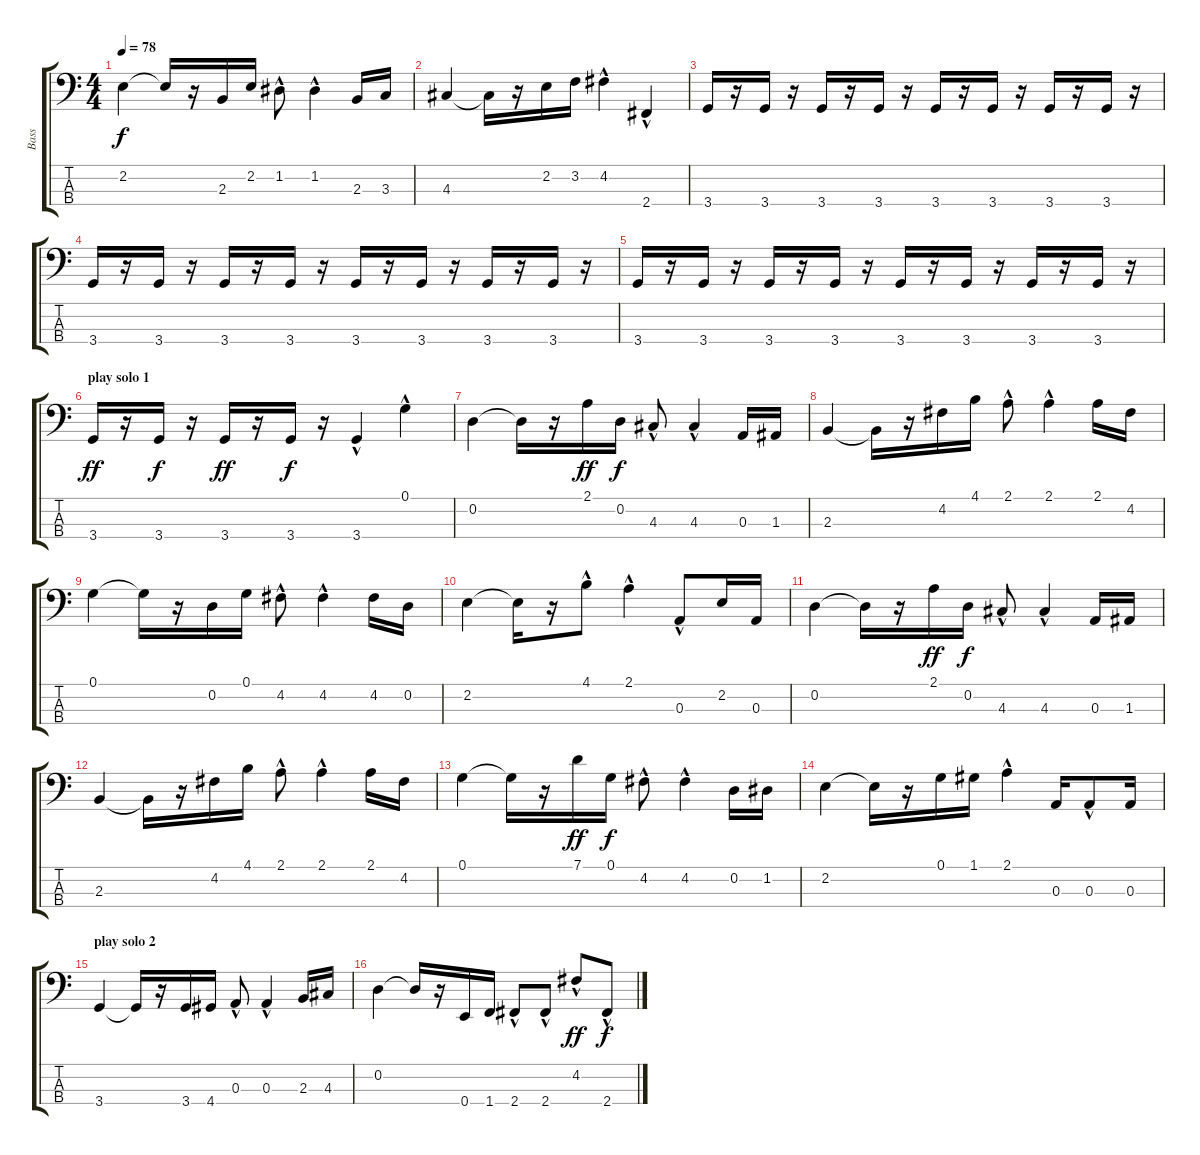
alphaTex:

\track ("Bass" "Bass") {instrument fretlessbass}
\staff {score tabs}
\tuning (G2 D2 A1 E1) {hide}
\ts (4 4)
\tempo 78
\clef f4
\ks c
2.2.4{dy f} 2.2{t}.16 r.16 2.3.16 2.2.16 1.2{hac}.8 1.2{hac}.4 2.3.16 3.3.16 |
4.3.4 4.3{t}.16 r.16 2.2.16 3.2.16 4.2{hac}.4 2.4{hac}.4 |
3.4.16{instrument acousticbass} r.16 3.4.16 r.16 3.4.16 r.16 3.4.16 r.16 3.4.16 r.16 3.4.16 r.16 3.4.16 r.16 3.4.16 r.16 |
3.4.16 r.16 3.4.16 r.16 3.4.16 r.16 3.4.16 r.16 3.4.16 r.16 3.4.16 r.16 3.4.16 r.16 3.4.16 r.16 |
3.4.16 r.16 3.4.16 r.16 3.4.16 r.16 3.4.16 r.16 3.4.16 r.16 3.4.16 r.16 3.4.16 r.16 3.4.16 r.16 |
\section ("" "play solo 1")
3.4.16{dy ff} r.16 3.4.16{dy f} r.16 3.4.16{dy ff} r.16 3.4.16{dy f} r.16 3.4{hac}.4{instrument fretlessbass} 0.1{hac}.4 |
0.2.4 0.2{t}.16 r.16 2.1.16{dy ff} 0.2.16{dy f} 4.3{hac}.8 4.3{hac}.4 0.3.16 1.3.16 |
2.3.4 2.3{t}.16 r.16 4.2.16 4.1.16 2.1{hac}.8 2.1{hac}.4 2.1.16 4.2.16 |
0.1.4 0.1{t}.16 r.16 0.2.16 0.1.16 4.2{hac}.8 4.2{hac}.4 4.2.16 0.2.16 |
2.2.4 2.2{t}.16 r.16 4.1{hac}.8 2.1{hac}.4 0.3{hac}.8 2.2.16 0.3.16 |
0.2.4 0.2{t}.16 r.16 2.1.16{dy ff} 0.2.16{dy f} 4.3{hac}.8 4.3{hac}.4 0.3.16 1.3.16 |
2.3.4 2.3{t}.16 r.16 4.2.16 4.1.16 2.1{hac}.8 2.1{hac}.4 2.1.16 4.2.16 |
0.1.4 0.1{t}.16 r.16 7.1.16{dy ff} 0.1.16{dy f} 4.2{hac}.8 4.2{hac}.4 0.2.16 1.2.16 |
2.2.4 2.2{t}.16 r.16 0.1.16 1.1.16 2.1{hac}.4 0.3.16 0.3{hac}.8 0.3.16 |
\section ("" "play solo 2")
3.4.4 3.4{t}.16 r.16 3.4.16 4.4.16 0.3{hac}.8 0.3{hac}.4 2.3.16 4.3.16 |
0.2.4 0.2{t}.16 r.16 0.4.16 1.4.16 2.4{hac}.8 2.4{hac}.8 4.2{hac}.8{dy ff} 2.4{hac}.8{dy f}
